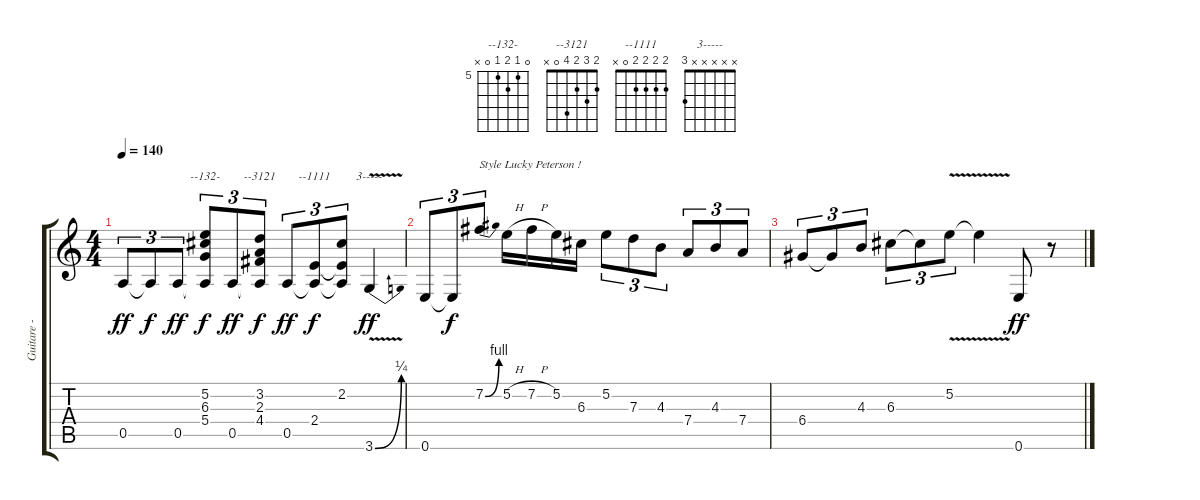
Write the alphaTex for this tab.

\track ("Guitare - Juillet 1999 / Janvier 2003" "Guitare - ") {instrument acousticguitarnylon}
\staff {score tabs}
\tuning (E4 B3 G3 D3 A2 E2) {hide}
\chord ("--132-" 0 5 6 5 0 x) {firstfret 5}
\chord ("--3121" 2 3 2 4 0 x)
\chord ("--1111" 2 2 2 2 0 x)
\chord ("3-----" x x x x x 3)
\ts (4 4)
\tempo 140
\clef g2
\ks c
0.5.8{tu (3 2) dy ff} 0.5{t}.8{tu (3 2) dy f} 0.5.8{tu (3 2) dy ff} (5.2 6.3 5.4 0.5{t}).8{tu (3 2) ch "--132-" dy f} 0.5.8{tu (3 2) dy ff} (3.2 2.3 4.4 0.5{t}).8{tu (3 2) ch "--3121" dy f} 0.5.8{tu (3 2) dy ff} (2.4 0.5{t}).8{tu (3 2) ch "--1111" dy f} (2.2 2.4{t} 0.5{t}).8{tu (3 2)} 3.6{be (bend 0 0 60 1) v}.4{ch "3-----" dy ff} |
0.6.8{tu (3 2)} 0.6{t}.8{tu (3 2) dy f} 7.2{be (bend 0 0 60 4)}.8{tu (3 2) txt "Style Lucky Peterson !"} 5.2{h}.16 7.2{h}.16 5.2.16 6.3.16 5.2.8{tu (3 2)} 7.3.8{tu (3 2)} 4.3.8{tu (3 2)} 7.4.8{tu (3 2)} 4.3.8{tu (3 2)} 7.4.8{tu (3 2)} |
6.4.8{tu (3 2)} 6.4{t}.8{tu (3 2)} 4.3.8{tu (3 2)} 6.3.8{tu (3 2)} 6.3{t}.8{tu (3 2)} 5.2{v}.8{tu (3 2)} 5.2{t}.4 0.6.8{dy ff} r.8
